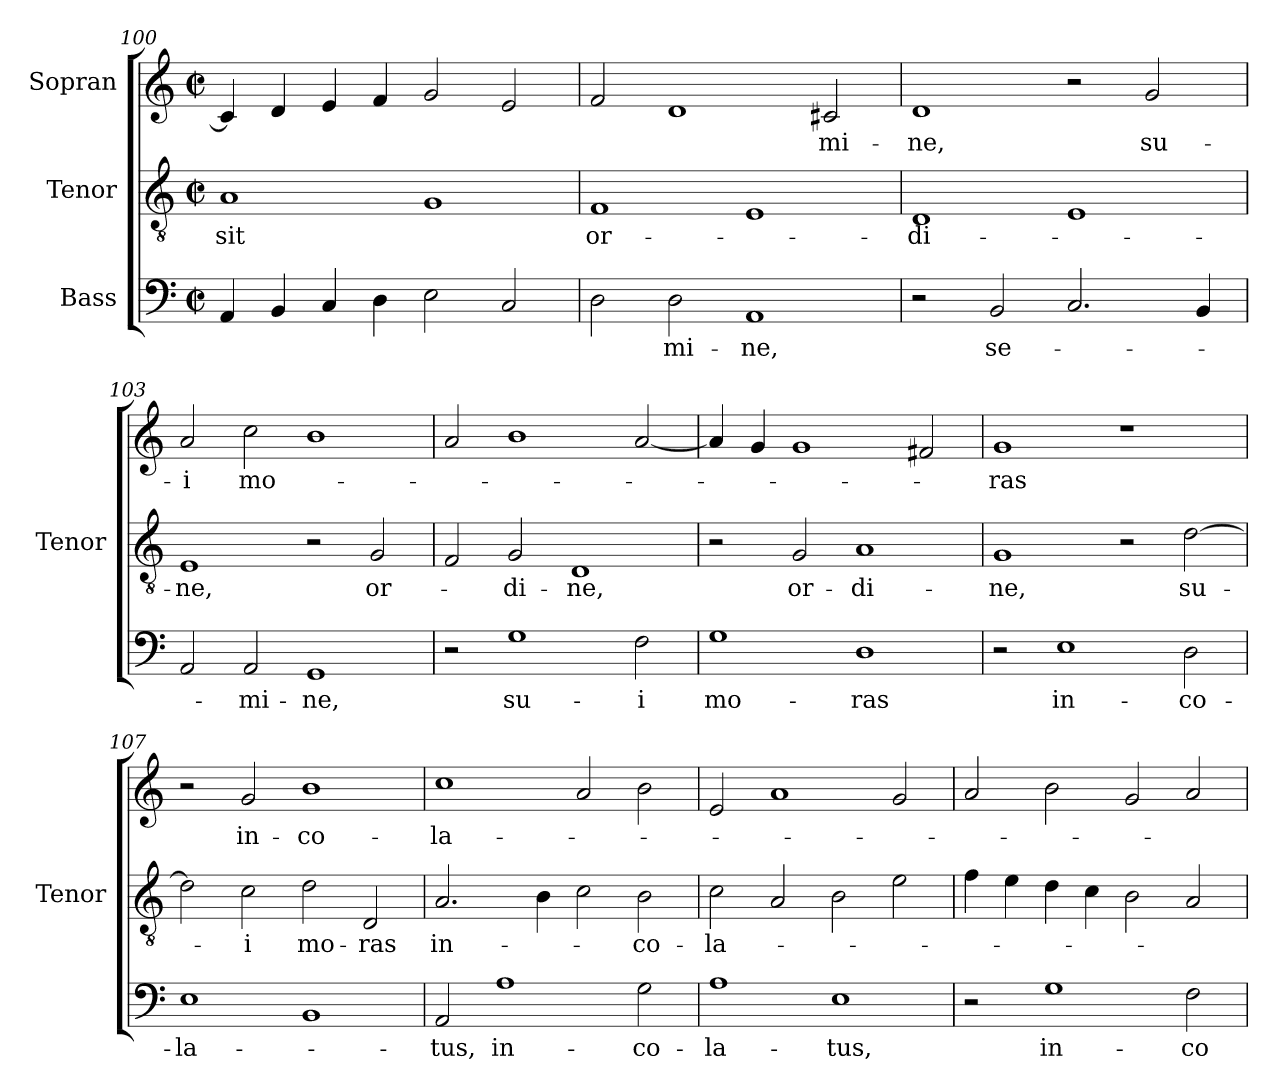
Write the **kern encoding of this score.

**kern	**text	**kern	**text	**kern	**text
*part3	*part3	*part2	*part2	*part1	*part1
*staff3	*staff3	*staff2	*staff2	*staff1	*staff1
*I"Bass	*	*I"Tenor	*	*I"Sopran	*
*	*	*I'Tenor	*	*	*
*clefF4	*	*clefGv2	*	*clefG2	*
*	*	*ITrd7c12	*	*	*
*k[]	*	*k[]	*	*k[]	*
*M2/2	*	*M2/2	*	*M2/2	*
*met(c|)	*	*met(c|)	*	*met(c|)	*
=100	=100	=100	=100	=100	=100
!	!	!	!LO:LY:b:color=#000000	!	!
4AAi/	.	1AAi	-sit	4ci/]	.
4BBi/	.	.	.	4di/	.
4Ci/	.	.	.	4ei/	.
4Di\	.	.	.	4fi/	.
2Ei\	.	1GGi	.	2gi/	.
2Ci/	.	.	.	2ei/	.
=101	=101	=101	=101	=101	=101
!	!	!	!LO:LY:b:color=#000000	!	!
2Di\	.	1FFi	or-	2fi/	.
!	!LO:LY:b:color=#000000	!	!	!	!
2Di\	-mi-	.	.	1di	.
!	!LO:LY:b:color=#000000	!	!	!	!
1AAi	-ne,	1EEi	.	.	.
!	!	!	!	!	!LO:LY:b:color=#000000
.	.	.	.	2c#Xi/	-mi-
=102	=102	=102	=102	=102	=102
!	!	!	!LO:LY:b:color=#000000	!	!
!	!	!	!	!	!LO:LY:b:color=#000000
2r	.	1DDi	-di-	1di	-ne,
!	!LO:LY:b:color=#000000	!	!	!	!
2BBi/	se-	.	.	.	.
2.Ci/	.	1EEi	.	2r	.
!	!	!	!	!	!LO:LY:b:color=#000000
.	.	.	.	2gi/	su-
4BBi/	.	.	.	.	.
=103	=103	=103	=103	=103	=103
!	!	!	!LO:LY:b:color=#000000	!	!
!	!	!	!	!	!LO:LY:b:color=#000000
2AAi/	.	1EEi	-ne,	2ai/	-i
!	!LO:LY:b:color=#000000	!	!	!	!
!	!	!	!	!	!LO:LY:b:color=#000000
2AAi/	-mi-	.	.	2cci\	mo-
!	!LO:LY:b:color=#000000	!	!	!	!
1GGi	-ne,	2r	.	1bi	.
!	!	!	!LO:LY:b:color=#000000	!	!
.	.	2GGi/	or-	.	.
=104	=104	=104	=104	=104	=104
2r	.	2FFi/	.	2ai/	.
!	!LO:LY:b:color=#000000	!	!	!	!
!	!	!	!LO:LY:b:color=#000000	!	!
1Gi	su-	2GGi/	-di-	1bi	.
!	!	!	!LO:LY:b:color=#000000	!	!
.	.	1DDi	-ne,	.	.
!	!LO:LY:b:color=#000000	!	!	!	!
2Fi\	-i	.	.	[<2ai/	.
=105	=105	=105	=105	=105	=105
!	!LO:LY:b:color=#000000	!	!	!	!
1Gi	mo-	2r	.	4ai/]	.
.	.	.	.	4gi/	.
!	!	!	!LO:LY:b:color=#000000	!	!
.	.	2GGi/	or-	1gi	.
!	!LO:LY:b:color=#000000	!	!	!	!
!	!	!	!LO:LY:b:color=#000000	!	!
1Di	-ras	1AAi	-di-	.	.
.	.	.	.	2f#Xi/	.
!!LO:LB:g=z
=106	=106	=106	=106	=106	=106
!	!	!	!LO:LY:b:color=#000000	!	!
!	!	!	!	!	!LO:LY:b:color=#000000
2r	.	1GGi	-ne,	1gi	-ras
!	!LO:LY:b:color=#000000	!	!	!	!
1Ei	in-	.	.	.	.
.	.	2r	.	1r	.
!	!LO:LY:b:color=#000000	!	!	!	!
!	!	!	!LO:LY:b:color=#000000	!	!
2Di\	-co-	[>2Di\	su-	.	.
=107	=107	=107	=107	=107	=107
!	!LO:LY:b:color=#000000	!	!	!	!
1Ei	-la-	2Di\]	.	2r	.
!	!	!	!LO:LY:b:color=#000000	!	!
!	!	!	!	!	!LO:LY:b:color=#000000
.	.	2Ci\	-i	2gi/	in-
!	!	!	!LO:LY:b:color=#000000	!	!
!	!	!	!	!	!LO:LY:b:color=#000000
1BBi	.	2Di\	mo-	1bi	-co-
!	!	!	!LO:LY:b:color=#000000	!	!
.	.	2DDi/	-ras	.	.
=108	=108	=108	=108	=108	=108
!	!LO:LY:b:color=#000000	!	!	!	!
!	!	!	!LO:LY:b:color=#000000	!	!
!	!	!	!	!	!LO:LY:b:color=#000000
2AAi/	-tus,	2.AAi/	in-	1cci	-la-
!	!LO:LY:b:color=#000000	!	!	!	!
1Ai	in-	.	.	.	.
.	.	4BBi\	.	.	.
.	.	2Ci\	.	2ai/	.
!	!LO:LY:b:color=#000000	!	!	!	!
!	!	!	!LO:LY:b:color=#000000	!	!
2Gi\	-co-	2BBi\	-co-	2bi\	.
=109	=109	=109	=109	=109	=109
!	!LO:LY:b:color=#000000	!	!	!	!
!	!	!	!LO:LY:b:color=#000000	!	!
1Ai	-la-	2Ci\	-la-	2ei/	.
.	.	2AAi/	.	1ai	.
!	!LO:LY:b:color=#000000	!	!	!	!
1Ei	-tus,	2BBi\	.	.	.
.	.	2Ei\	.	2gi/	.
=110	=110	=110	=110	=110	=110
2r	.	4Fi\	.	2ai/	.
.	.	4Ei\	.	.	.
!	!LO:LY:b:color=#000000	!	!	!	!
1Gi	in-	4Di\	.	2bi\	.
.	.	4Ci\	.	.	.
.	.	2BBi\	.	2gi/	.
!	!LO:LY:b:color=#000000	!	!	!	!
2Fi\	-co-	2AAi/	.	2ai/	.
=	=	=	=	=	=
*-	*-	*-	*-	*-	*-
